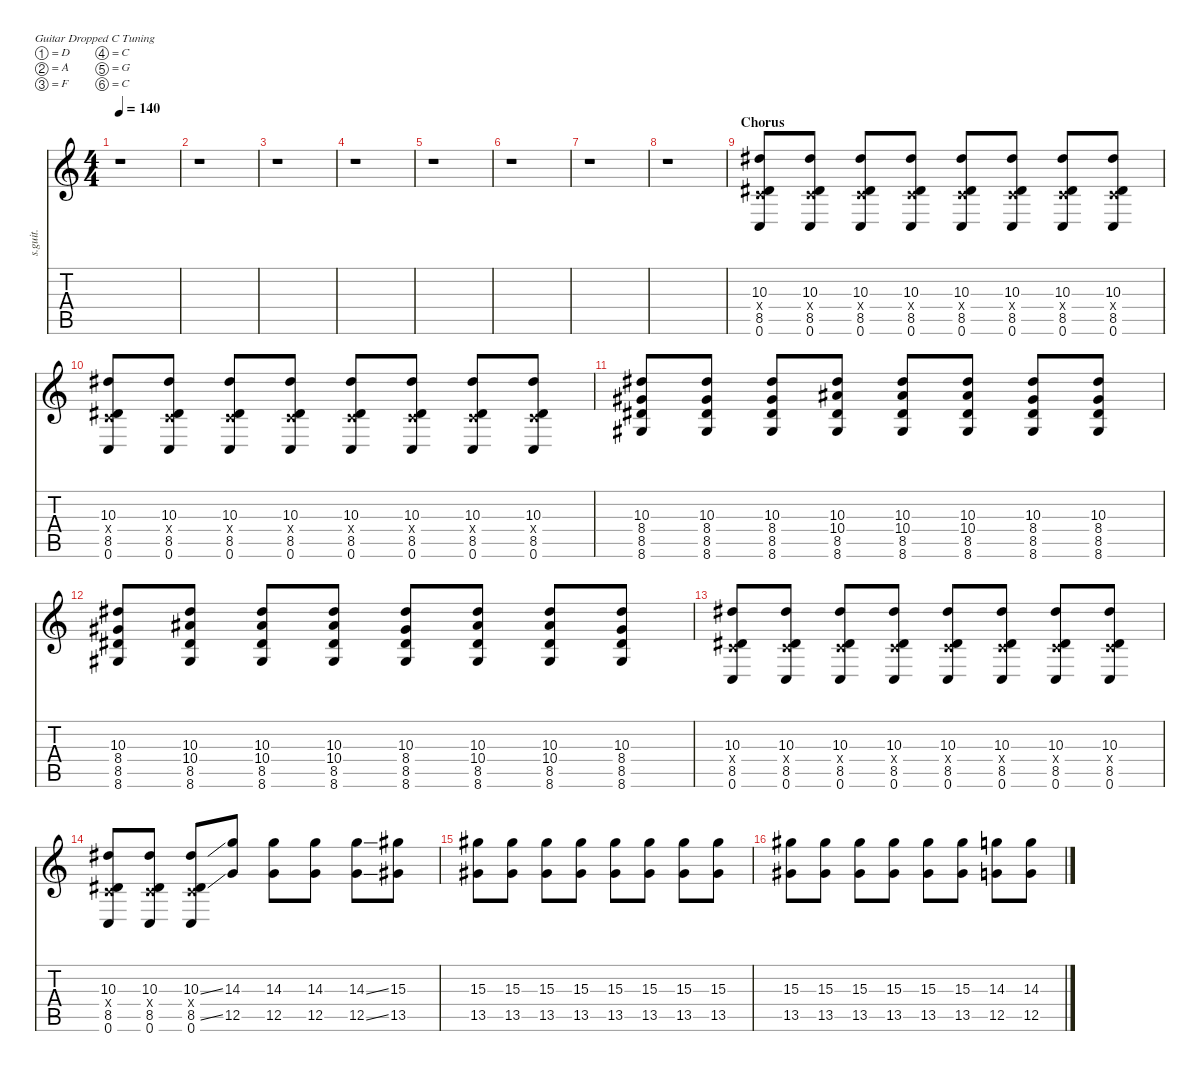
\defaultSystemsLayout 4
\hideDynamics
\bracketExtendMode nobrackets
\track ("Chino Moreno" "s.guit.") {instrument distortionguitar}
\staff {score tabs}
\tuning (D4 A3 F3 C3 G2 C2)
\ts (4 4)
\tempo 140
\clef g2
\ks c
r.1{dy fff} |
r.1 |
r.1 |
r.1 |
r.1 |
r.1 |
r.1 |
r.1 |
\section ("" "Chorus")
(10.3{acc #} 8.5{acc #} 0.6 0.4{x}).8{lyrics (0 "") lyrics (1 "") lyrics (2 "") lyrics (3 "") lyrics (4 "")} (10.3{acc #} 8.5{acc #} 0.6 0.4{x}).8{lyrics (0 "") lyrics (1 "") lyrics (2 "") lyrics (3 "") lyrics (4 "")} (10.3{acc #} 8.5{acc #} 0.6 0.4{x}).8{lyrics (0 "") lyrics (1 "") lyrics (2 "") lyrics (3 "") lyrics (4 "")} (10.3{acc #} 8.5{acc #} 0.6 0.4{x}).8{lyrics (0 "") lyrics (1 "") lyrics (2 "") lyrics (3 "") lyrics (4 "")} (10.3{acc #} 8.5{acc #} 0.6 0.4{x}).8{lyrics (0 "") lyrics (1 "") lyrics (2 "") lyrics (3 "") lyrics (4 "")} (10.3{acc #} 8.5{acc #} 0.6 0.4{x}).8{lyrics (0 "") lyrics (1 "") lyrics (2 "") lyrics (3 "") lyrics (4 "")} (10.3{acc #} 8.5{acc #} 0.6 0.4{x}).8{lyrics (0 "") lyrics (1 "") lyrics (2 "") lyrics (3 "") lyrics (4 "")} (10.3{acc #} 8.5{acc #} 0.6 0.4{x}).8{lyrics (0 "") lyrics (1 "") lyrics (2 "") lyrics (3 "") lyrics (4 "")} |
(10.3{acc #} 8.5{acc #} 0.6 0.4{x}).8{lyrics (0 "") lyrics (1 "") lyrics (2 "") lyrics (3 "") lyrics (4 "")} (10.3{acc #} 8.5{acc #} 0.6 0.4{x}).8{lyrics (0 "") lyrics (1 "") lyrics (2 "") lyrics (3 "") lyrics (4 "")} (10.3{acc #} 8.5{acc #} 0.6 0.4{x}).8{lyrics (0 "") lyrics (1 "") lyrics (2 "") lyrics (3 "") lyrics (4 "")} (10.3{acc #} 8.5{acc #} 0.6 0.4{x}).8{lyrics (0 "") lyrics (1 "") lyrics (2 "") lyrics (3 "") lyrics (4 "")} (10.3{acc #} 8.5{acc #} 0.6 0.4{x}).8{lyrics (0 "") lyrics (1 "") lyrics (2 "") lyrics (3 "") lyrics (4 "")} (10.3{acc #} 8.5{acc #} 0.6 0.4{x}).8{lyrics (0 "") lyrics (1 "") lyrics (2 "") lyrics (3 "") lyrics (4 "")} (10.3{acc #} 8.5{acc #} 0.6 0.4{x}).8{lyrics (0 "") lyrics (1 "") lyrics (2 "") lyrics (3 "") lyrics (4 "")} (10.3{acc #} 8.5{acc #} 0.6 0.4{x}).8{lyrics (0 "") lyrics (1 "") lyrics (2 "") lyrics (3 "") lyrics (4 "")} |
(10.3{acc #} 8.4{acc #} 8.5{acc #} 8.6{acc #}).8{lyrics (0 "") lyrics (1 "") lyrics (2 "") lyrics (3 "") lyrics (4 "")} (10.3{acc #} 8.4{acc #} 8.5{acc #} 8.6{acc #}).8{lyrics (0 "") lyrics (1 "") lyrics (2 "") lyrics (3 "") lyrics (4 "")} (10.3{acc #} 8.4{acc #} 8.5{acc #} 8.6{acc #}).8{lyrics (0 "") lyrics (1 "") lyrics (2 "") lyrics (3 "") lyrics (4 "")} (10.3{acc #} 10.4{acc #} 8.5{acc #} 8.6{acc #}).8{lyrics (0 "") lyrics (1 "") lyrics (2 "") lyrics (3 "") lyrics (4 "")} (10.3{acc #} 10.4{acc #} 8.5{acc #} 8.6{acc #}).8{lyrics (0 "") lyrics (1 "") lyrics (2 "") lyrics (3 "") lyrics (4 "")} (10.3{acc #} 10.4{acc #} 8.5{acc #} 8.6{acc #}).8{lyrics (0 "") lyrics (1 "") lyrics (2 "") lyrics (3 "") lyrics (4 "")} (10.3{acc #} 8.4{acc #} 8.5{acc #} 8.6{acc #}).8{lyrics (0 "") lyrics (1 "") lyrics (2 "") lyrics (3 "") lyrics (4 "")} (10.3{acc #} 8.4{acc #} 8.5{acc #} 8.6{acc #}).8{lyrics (0 "") lyrics (1 "") lyrics (2 "") lyrics (3 "") lyrics (4 "")} |
(10.3{acc #} 8.4{acc #} 8.5{acc #} 8.6{acc #}).8{lyrics (0 "") lyrics (1 "") lyrics (2 "") lyrics (3 "") lyrics (4 "")} (10.3{acc #} 10.4{acc #} 8.5{acc #} 8.6{acc #}).8{lyrics (0 "") lyrics (1 "") lyrics (2 "") lyrics (3 "") lyrics (4 "")} (10.3{acc #} 10.4{acc #} 8.5{acc #} 8.6{acc #}).8{lyrics (0 "") lyrics (1 "") lyrics (2 "") lyrics (3 "") lyrics (4 "")} (10.3{acc #} 10.4{acc #} 8.5{acc #} 8.6{acc #}).8{lyrics (0 "") lyrics (1 "") lyrics (2 "") lyrics (3 "") lyrics (4 "")} (10.3{acc #} 8.4{acc #} 8.5{acc #} 8.6{acc #}).8{lyrics (0 "") lyrics (1 "") lyrics (2 "") lyrics (3 "") lyrics (4 "")} (10.3{acc #} 10.4{acc #} 8.5{acc #} 8.6{acc #}).8{lyrics (0 "") lyrics (1 "") lyrics (2 "") lyrics (3 "") lyrics (4 "")} (10.3{acc #} 10.4{acc #} 8.5{acc #} 8.6{acc #}).8{lyrics (0 "") lyrics (1 "") lyrics (2 "") lyrics (3 "") lyrics (4 "")} (10.3{acc #} 8.4{acc #} 8.5{acc #} 8.6{acc #}).8{lyrics (0 "") lyrics (1 "") lyrics (2 "") lyrics (3 "") lyrics (4 "")} |
(10.3{acc #} 8.5{acc #} 0.6 0.4{x}).8{lyrics (0 "") lyrics (1 "") lyrics (2 "") lyrics (3 "") lyrics (4 "")} (10.3{acc #} 8.5{acc #} 0.6 0.4{x}).8{lyrics (0 "") lyrics (1 "") lyrics (2 "") lyrics (3 "") lyrics (4 "")} (10.3{acc #} 8.5{acc #} 0.6 0.4{x}).8{lyrics (0 "") lyrics (1 "") lyrics (2 "") lyrics (3 "") lyrics (4 "")} (10.3{acc #} 8.5{acc #} 0.6 0.4{x}).8{lyrics (0 "") lyrics (1 "") lyrics (2 "") lyrics (3 "") lyrics (4 "")} (10.3{acc #} 8.5{acc #} 0.6 0.4{x}).8{lyrics (0 "") lyrics (1 "") lyrics (2 "") lyrics (3 "") lyrics (4 "")} (10.3{acc #} 8.5{acc #} 0.6 0.4{x}).8{lyrics (0 "") lyrics (1 "") lyrics (2 "") lyrics (3 "") lyrics (4 "")} (10.3{acc #} 8.5{acc #} 0.6 0.4{x}).8{lyrics (0 "") lyrics (1 "") lyrics (2 "") lyrics (3 "") lyrics (4 "")} (10.3{acc #} 8.5{acc #} 0.6 0.4{x}).8{lyrics (0 "") lyrics (1 "") lyrics (2 "") lyrics (3 "") lyrics (4 "")} |
(10.3{acc #} 8.5{acc #} 0.6 0.4{x}).8{lyrics (0 "") lyrics (1 "") lyrics (2 "") lyrics (3 "") lyrics (4 "")} (10.3{acc #} 8.5{acc #} 0.6 0.4{x}).8{lyrics (0 "") lyrics (1 "") lyrics (2 "") lyrics (3 "") lyrics (4 "")} (10.3{ss acc #} 8.5{ss acc #} 0.6 0.4{x}).8{lyrics (0 "") lyrics (1 "") lyrics (2 "") lyrics (3 "") lyrics (4 "")} (14.3 12.5).8{lyrics (0 "") lyrics (1 "") lyrics (2 "") lyrics (3 "") lyrics (4 "")} (14.3 12.5).8{lyrics (0 "") lyrics (1 "") lyrics (2 "") lyrics (3 "") lyrics (4 "")} (14.3 12.5).8{lyrics (0 "") lyrics (1 "") lyrics (2 "") lyrics (3 "") lyrics (4 "")} (14.3{ss} 12.5{ss}).8{lyrics (0 "") lyrics (1 "") lyrics (2 "") lyrics (3 "") lyrics (4 "")} (15.3{acc #} 13.5{acc #}).8{lyrics (0 "") lyrics (1 "") lyrics (2 "") lyrics (3 "") lyrics (4 "")} |
(15.3{acc #} 13.5{acc #}).8{lyrics (0 "") lyrics (1 "") lyrics (2 "") lyrics (3 "") lyrics (4 "")} (15.3{acc #} 13.5{acc #}).8{lyrics (0 "") lyrics (1 "") lyrics (2 "") lyrics (3 "") lyrics (4 "")} (15.3{acc #} 13.5{acc #}).8{lyrics (0 "") lyrics (1 "") lyrics (2 "") lyrics (3 "") lyrics (4 "")} (15.3{acc #} 13.5{acc #}).8{lyrics (0 "") lyrics (1 "") lyrics (2 "") lyrics (3 "") lyrics (4 "")} (15.3{acc #} 13.5{acc #}).8{lyrics (0 "") lyrics (1 "") lyrics (2 "") lyrics (3 "") lyrics (4 "")} (15.3{acc #} 13.5{acc #}).8{lyrics (0 "") lyrics (1 "") lyrics (2 "") lyrics (3 "") lyrics (4 "")} (15.3{acc #} 13.5{acc #}).8{lyrics (0 "") lyrics (1 "") lyrics (2 "") lyrics (3 "") lyrics (4 "")} (15.3{acc #} 13.5{acc #}).8{lyrics (0 "") lyrics (1 "") lyrics (2 "") lyrics (3 "") lyrics (4 "")} |
(15.3{acc #} 13.5{acc #}).8{lyrics (0 "") lyrics (1 "") lyrics (2 "") lyrics (3 "") lyrics (4 "")} (15.3{acc #} 13.5{acc #}).8{lyrics (0 "") lyrics (1 "") lyrics (2 "") lyrics (3 "") lyrics (4 "")} (15.3{acc #} 13.5{acc #}).8{lyrics (0 "") lyrics (1 "") lyrics (2 "") lyrics (3 "") lyrics (4 "")} (15.3{acc #} 13.5{acc #}).8{lyrics (0 "") lyrics (1 "") lyrics (2 "") lyrics (3 "") lyrics (4 "")} (15.3{acc #} 13.5{acc #}).8{lyrics (0 "") lyrics (1 "") lyrics (2 "") lyrics (3 "") lyrics (4 "")} (15.3{acc #} 13.5{acc #}).8{lyrics (0 "") lyrics (1 "") lyrics (2 "") lyrics (3 "") lyrics (4 "")} (14.3 12.5).8{lyrics (0 "") lyrics (1 "") lyrics (2 "") lyrics (3 "") lyrics (4 "")} (14.3 12.5).8{lyrics (0 "") lyrics (1 "") lyrics (2 "") lyrics (3 "") lyrics (4 "")}
